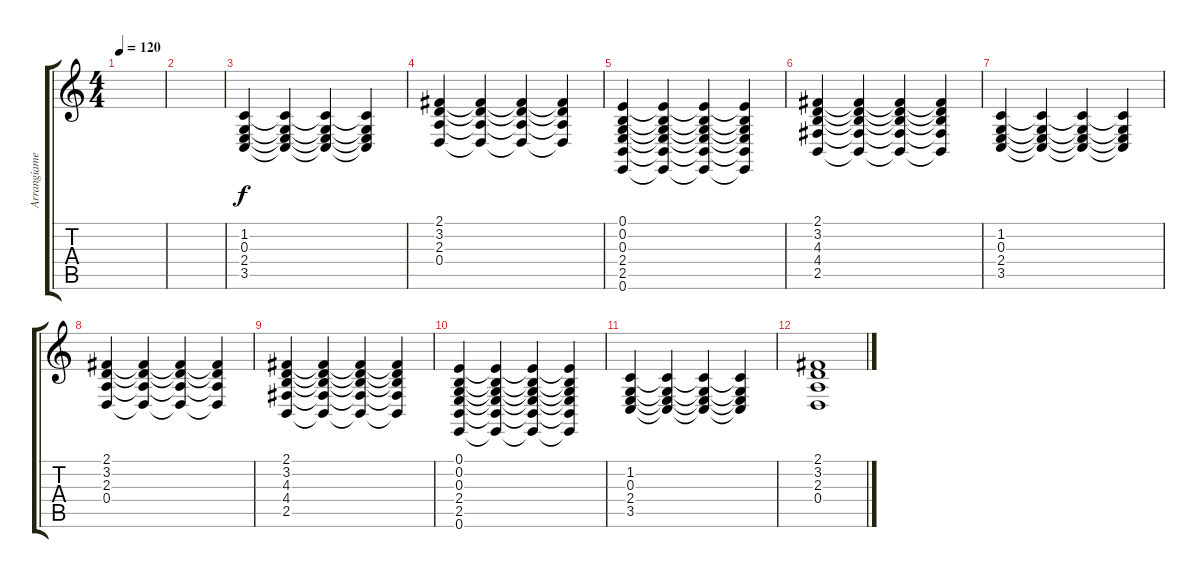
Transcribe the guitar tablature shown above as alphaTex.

\track ("Arrangiamento" "Arrangiame") {instrument stringensemble1}
\staff {score tabs}
\tuning (E4 B3 G3 D3 A2 E2) {hide}
\ts (4 4)
\tempo 120
\clef g2
\ks c
|
|
(1.2 0.3 2.4 3.5).4 (1.2{t} 0.3{t} 2.4{t} 3.5{t}).4 (1.2{t} 0.3{t} 2.4{t} 3.5{t}).4 (1.2{t} 0.3{t} 2.4{t} 3.5{t}).4 |
(2.1 3.2 2.3 0.4).4 (2.1{t} 3.2{t} 2.3{t} 0.4{t}).4 (2.1{t} 3.2{t} 2.3{t} 0.4{t}).4 (2.1{t} 3.2{t} 2.3{t} 0.4{t}).4 |
(0.1 0.2 0.3 2.4 2.5 0.6).4 (0.1{t} 0.2{t} 0.3{t} 2.4{t} 2.5{t} 0.6{t}).4 (0.1{t} 0.2{t} 0.3{t} 2.4{t} 2.5{t} 0.6{t}).4 (0.1{t} 0.2{t} 0.3{t} 2.4{t} 2.5{t} 0.6{t}).4 |
(2.1 3.2 4.3 4.4 2.5).4 (2.1{t} 3.2{t} 4.3{t} 4.4{t} 2.5{t}).4 (2.1{t} 3.2{t} 4.3{t} 4.4{t} 2.5{t}).4 (2.1{t} 3.2{t} 4.3{t} 4.4{t} 2.5{t}).4 |
(1.2 0.3 2.4 3.5).4 (1.2{t} 0.3{t} 2.4{t} 3.5{t}).4 (1.2{t} 0.3{t} 2.4{t} 3.5{t}).4 (1.2{t} 0.3{t} 2.4{t} 3.5{t}).4 |
(2.1 3.2 2.3 0.4).4 (2.1{t} 3.2{t} 2.3{t} 0.4{t}).4 (2.1{t} 3.2{t} 2.3{t} 0.4{t}).4 (2.1{t} 3.2{t} 2.3{t} 0.4{t}).4 |
(2.1 3.2 4.3 4.4 2.5).4 (2.1{t} 3.2{t} 4.3{t} 4.4{t} 2.5{t}).4 (2.1{t} 3.2{t} 4.3{t} 4.4{t} 2.5{t}).4 (2.1{t} 3.2{t} 4.3{t} 4.4{t} 2.5{t}).4 |
(0.1 0.2 0.3 2.4 2.5 0.6).4 (0.1{t} 0.2{t} 0.3{t} 2.4{t} 2.5{t} 0.6{t}).4 (0.1{t} 0.2{t} 0.3{t} 2.4{t} 2.5{t} 0.6{t}).4 (0.1{t} 0.2{t} 0.3{t} 2.4{t} 2.5{t} 0.6{t}).4 |
(1.2 0.3 2.4 3.5).4 (1.2{t} 0.3{t} 2.4{t} 3.5{t}).4 (1.2{t} 0.3{t} 2.4{t} 3.5{t}).4 (1.2{t} 0.3{t} 2.4{t} 3.5{t}).4 |
(2.1 3.2 2.3 0.4).1
